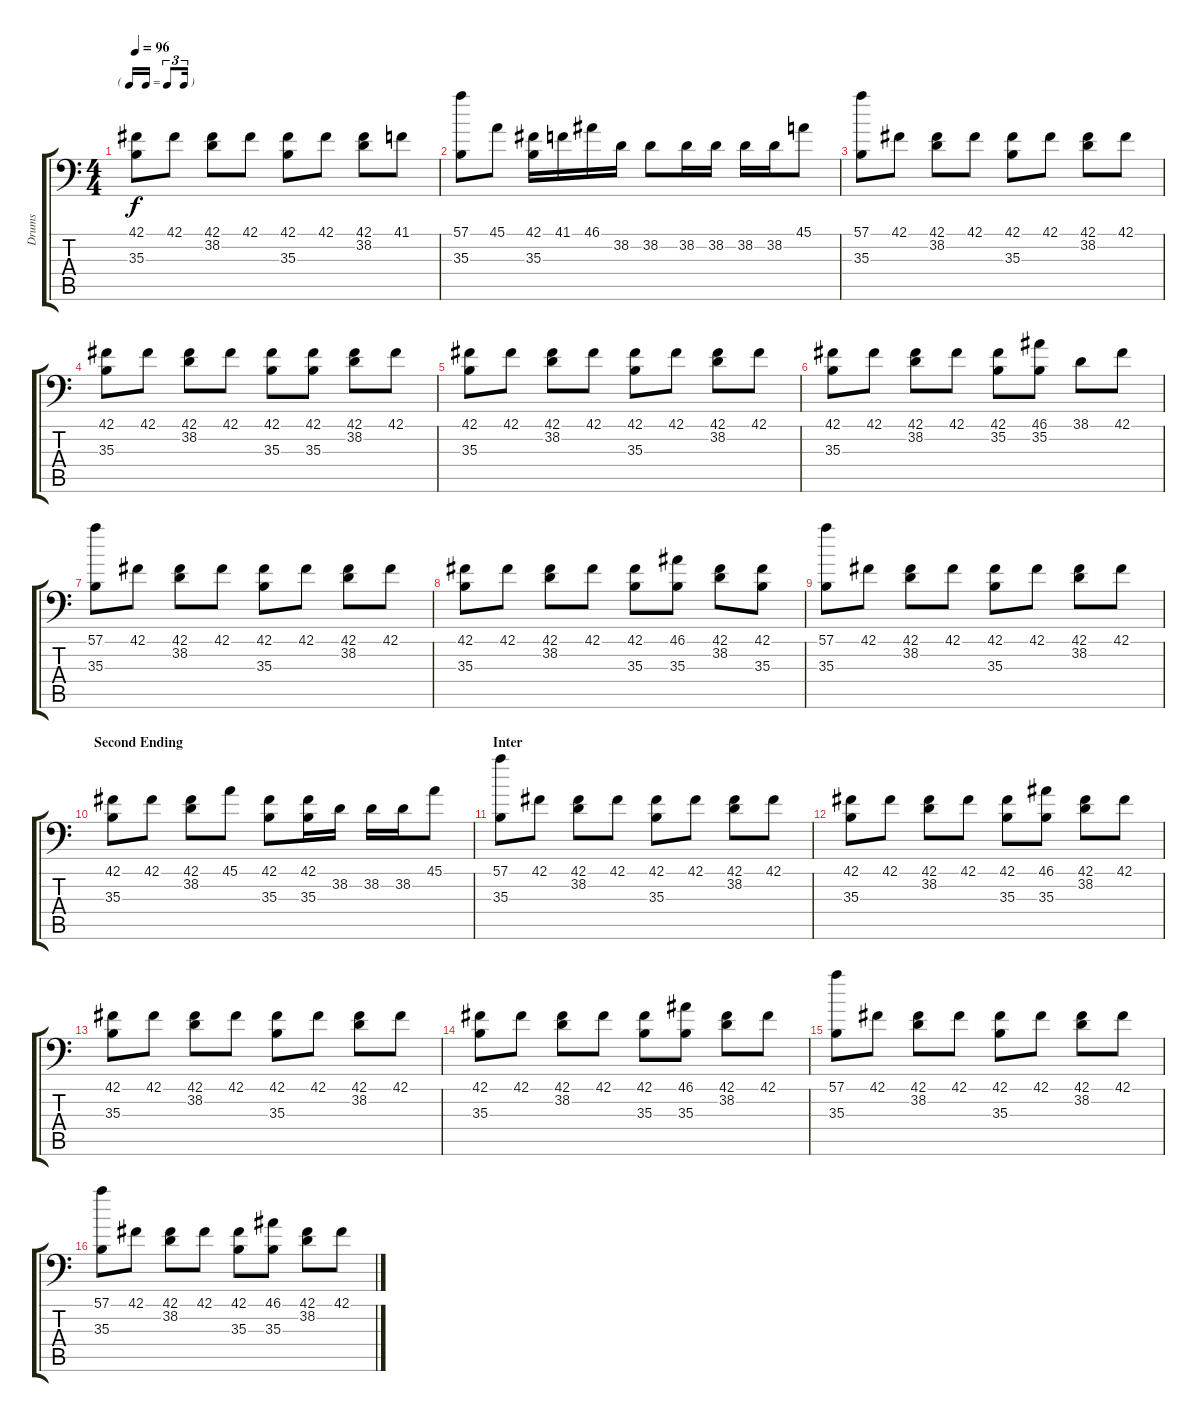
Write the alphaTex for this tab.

\track ("Drums" "Drums") {instrument acousticgrandpiano}
\staff {score tabs}
\tuning (C-1 C-1 C-1 C-1 C-1 C-1) {hide}
\ts (4 4)
\tf triplet16th
\tempo 96
\clef f4
\ks c
(42.1 35.3).8{dy f} 42.1.8 (42.1 38.2).8 42.1.8 (42.1 35.3).8 42.1.8 (42.1 38.2).8 41.1.8 |
(57.1 35.3).8 45.1.8 (42.1 35.3).16 41.1.16 46.1.16 38.2.16 38.2.8 38.2.16 38.2.16 38.2.16 38.2.16 45.1.8 |
(57.1 35.3).8 42.1.8 (42.1 38.2).8 42.1.8 (42.1 35.3).8 42.1.8 (42.1 38.2).8 42.1.8 |
(42.1 35.3).8 42.1.8 (42.1 38.2).8 42.1.8 (42.1 35.3).8 (42.1 35.3).8 (42.1 38.2).8 42.1.8 |
(42.1 35.3).8 42.1.8 (42.1 38.2).8 42.1.8 (42.1 35.3).8 42.1.8 (42.1 38.2).8 42.1.8 |
(42.1 35.3).8 42.1.8 (42.1 38.2).8 42.1.8 (42.1 35.2).8 (46.1 35.2).8 38.1.8 42.1.8 |
(57.1 35.3).8 42.1.8 (42.1 38.2).8 42.1.8 (42.1 35.3).8 42.1.8 (42.1 38.2).8 42.1.8 |
(42.1 35.3).8 42.1.8 (42.1 38.2).8 42.1.8 (42.1 35.3).8 (46.1 35.3).8 (42.1 38.2).8 (42.1 35.3).8 |
(57.1 35.3).8 42.1.8 (42.1 38.2).8 42.1.8 (42.1 35.3).8 42.1.8 (42.1 38.2).8 42.1.8 |
\section ("" "Second Ending")
(42.1 35.3).8 42.1.8 (42.1 38.2).8 45.1.8 (42.1 35.3).8 (42.1 35.3).16 38.2.16 38.2.16 38.2.16 45.1.8 |
\section ("" "Inter")
(57.1 35.3).8 42.1.8 (42.1 38.2).8 42.1.8 (42.1 35.3).8 42.1.8 (42.1 38.2).8 42.1.8 |
(42.1 35.3).8 42.1.8 (42.1 38.2).8 42.1.8 (42.1 35.3).8 (46.1 35.3).8 (42.1 38.2).8 42.1.8 |
(42.1 35.3).8 42.1.8 (42.1 38.2).8 42.1.8 (42.1 35.3).8 42.1.8 (42.1 38.2).8 42.1.8 |
(42.1 35.3).8 42.1.8 (42.1 38.2).8 42.1.8 (42.1 35.3).8 (46.1 35.3).8 (42.1 38.2).8 42.1.8 |
(57.1 35.3).8 42.1.8 (42.1 38.2).8 42.1.8 (42.1 35.3).8 42.1.8 (42.1 38.2).8 42.1.8 |
(57.1 35.3).8 42.1.8 (42.1 38.2).8 42.1.8 (42.1 35.3).8 (46.1 35.3).8 (42.1 38.2).8 42.1.8
